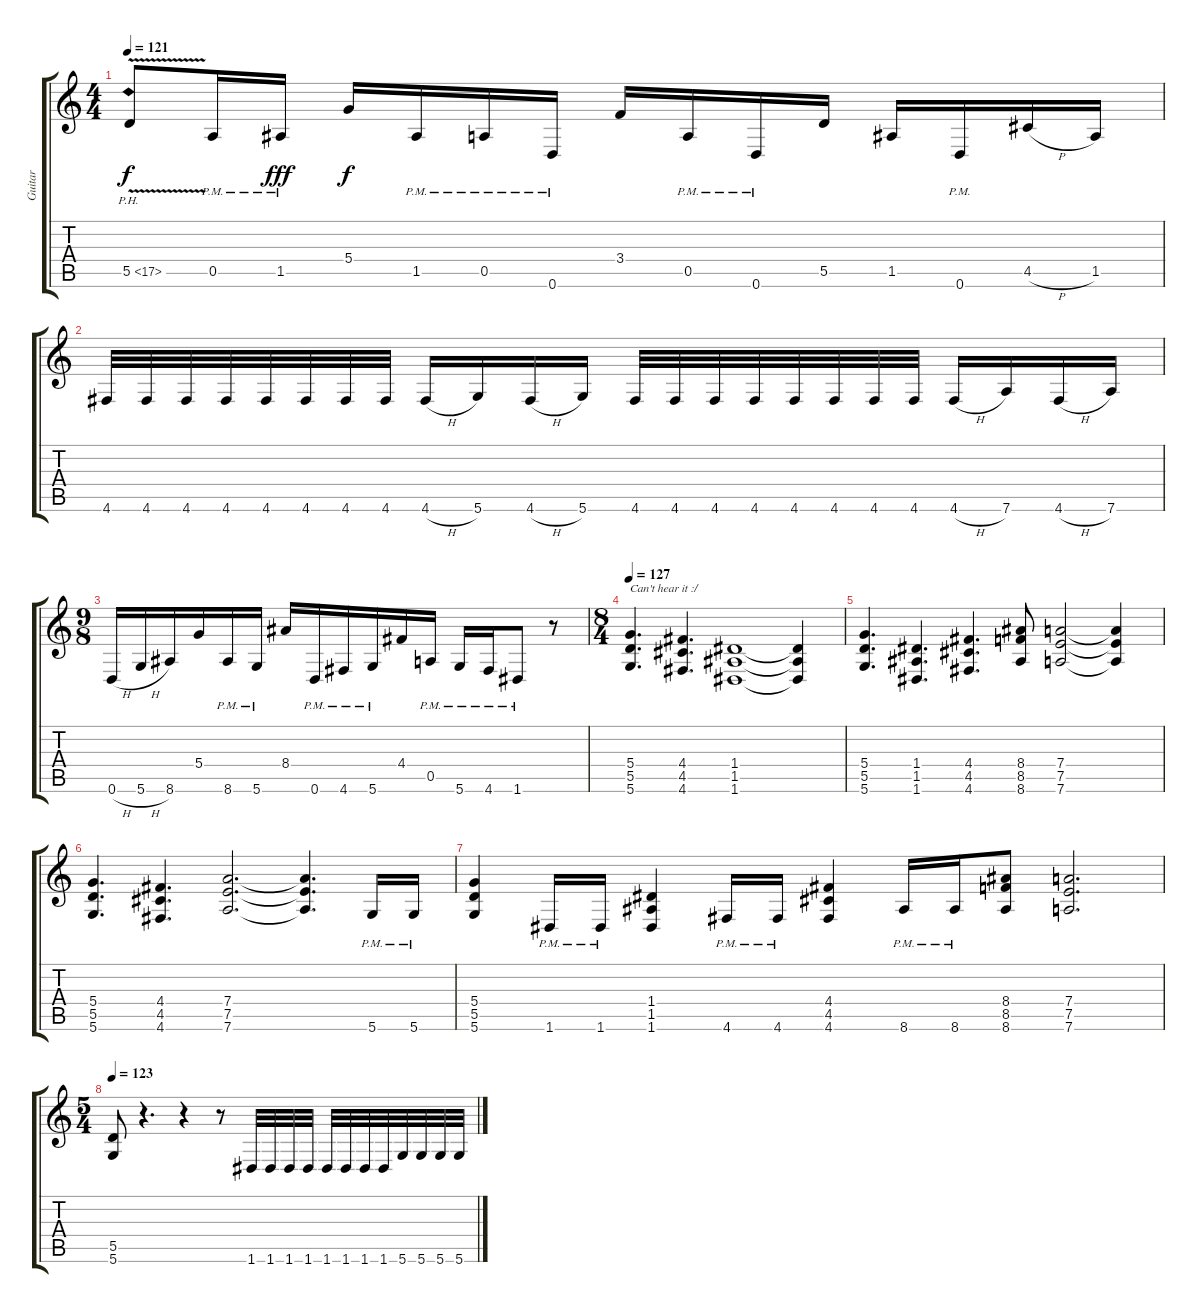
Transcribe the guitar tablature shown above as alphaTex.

\track ("Guitar" "Guitar") {instrument distortionguitar}
\staff {score tabs}
\tuning (E4 B3 G3 D3 A2 D2) {hide}
\ts (4 4)
\tempo 121
\clef g2
\ks c
5.5{ph 12 v}.8{dy f} 0.5{pm}.16 1.5{pm}.16{dy fff} 5.4.16{dy f} 1.5{pm}.16 0.5{pm}.16 0.6{pm}.16 3.4.16 0.5{pm}.16 0.6{pm}.16 5.5.16 1.5.16 0.6{pm}.16 4.5{h}.16 1.5.16 |
4.6.32 4.6.32 4.6.32 4.6.32 4.6.32 4.6.32 4.6.32 4.6.32 4.6{h}.16 5.6.16 4.6{h}.16 5.6.16 4.6.32 4.6.32 4.6.32 4.6.32 4.6.32 4.6.32 4.6.32 4.6.32 4.6{h}.16 7.6.16 4.6{h}.16 7.6.16 |
\ts (9 8)
0.6{h}.16 5.6{h}.16 8.6.16 5.4.16 8.6{pm}.16 5.6{pm}.16 8.4.16 0.6{pm}.16 4.6{pm}.16 5.6{pm}.16 4.4.16 0.5{pm}.16 5.6{pm}.16 4.6{pm}.16 1.6{pm}.8 r.8 |
\ts (8 4)
\tempo 127
(5.4 5.5 5.6).4{d txt "Can't hear it :/"} (4.4 4.5 4.6).4{d} (1.4 1.5 1.6).1 (1.4{t} 1.5{t} 1.6{t}).4 |
(5.4 5.5 5.6).4{d} (1.4 1.5 1.6).4{d} (4.4 4.5 4.6).4{d} (8.4 8.5 8.6).8 (7.4 7.5 7.6).2 (7.4{t} 7.5{t} 7.6{t}).4 |
(5.4 5.5 5.6).4{d} (4.4 4.5 4.6).4{d} (7.4 7.5 7.6).2{d} (7.4{t} 7.5{t} 7.6{t}).4{d} 5.6{pm}.16 5.6{pm}.16 |
(5.4 5.5 5.6).4 1.6{pm}.16 1.6{pm}.16 (1.4 1.5 1.6).4 4.6{pm}.16 4.6{pm}.16 (4.4 4.5 4.6).4 8.6{pm}.16 8.6{pm}.16 (8.4 8.5 8.6).8 (7.4 7.5 7.6).2{d} |
\ts (5 4)
\tempo 123
(5.5 5.6).8 r.4{d} r.4 r.8 1.6.32 1.6.32 1.6.32 1.6.32 1.6.32 1.6.32 1.6.32 1.6.32 5.6.32 5.6.32 5.6.32 5.6.32
